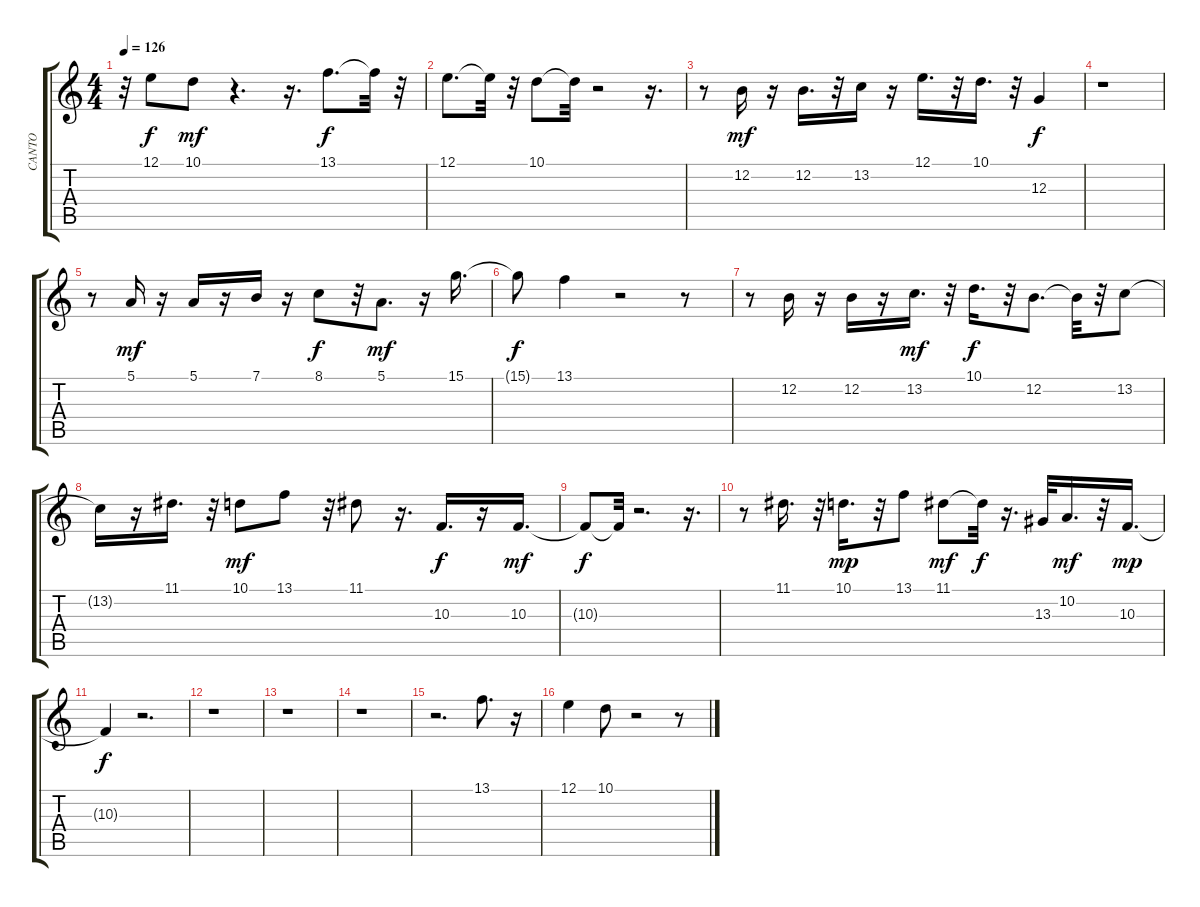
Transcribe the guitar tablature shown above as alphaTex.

\track ("CANTO" "CANTO") {instrument vibraphone}
\staff {score tabs}
\tuning (E4 B3 G3 D3 A2 E2) {hide}
\ts (4 4)
\tempo 126
\clef g2
\ks c
r.32{dy f} 12.1.8 10.1.8{dy mf} r.4{d} r.16{d} 13.1.8{d dy f} 13.1{t}.32 r.32 |
12.1.8{d} 12.1{t}.32 r.32 10.1.8 10.1{t}.32 r.2 r.16{d} |
r.8 12.2.16{dy mf} r.16 12.2.16{d} r.32 13.2.16 r.16 12.1.16{d} r.32 10.1.16{d} r.32 12.3.4{dy f} |
r.1 |
r.8 5.1.16{dy mf} r.16 5.1.16 r.16 7.1.16 r.16 8.1.8{dy f} r.32 5.1.8{d dy mf} r.16 15.1.16{d} |
15.1{t}.8{dy f} 13.1.4 r.2 r.8 |
r.8 12.2.16 r.16 12.2.16 r.16 13.2.16{d dy mf} r.32 10.1.16{d dy f} r.32 12.2.8{d} 12.2{t}.32 r.32 13.2.8 |
13.2{t}.16 r.16 11.1.16{d} r.32 10.1.8{dy mf} 13.1.8 r.32 11.1.8 r.16{d} 10.3.16{d dy f} r.16 10.3.16{d dy mf} |
10.3{t}.8{dy f} 10.3{t}.32 r.2{d} r.16{d} |
r.8 11.1.16{d} r.32 10.1.16{d dy mp} r.32 13.1.8 11.1.8{dy mf} 11.1{t}.32{dy f} r.16{d} 13.3.32 10.2.16{d dy mf} r.32 10.3.16{d dy mp} |
10.3{t}.4{dy f} r.2{d} |
r.1 |
r.1 |
r.1 |
r.2{d} 13.1.8{d} r.16 |
12.1.4 10.1.8 r.2 r.8
